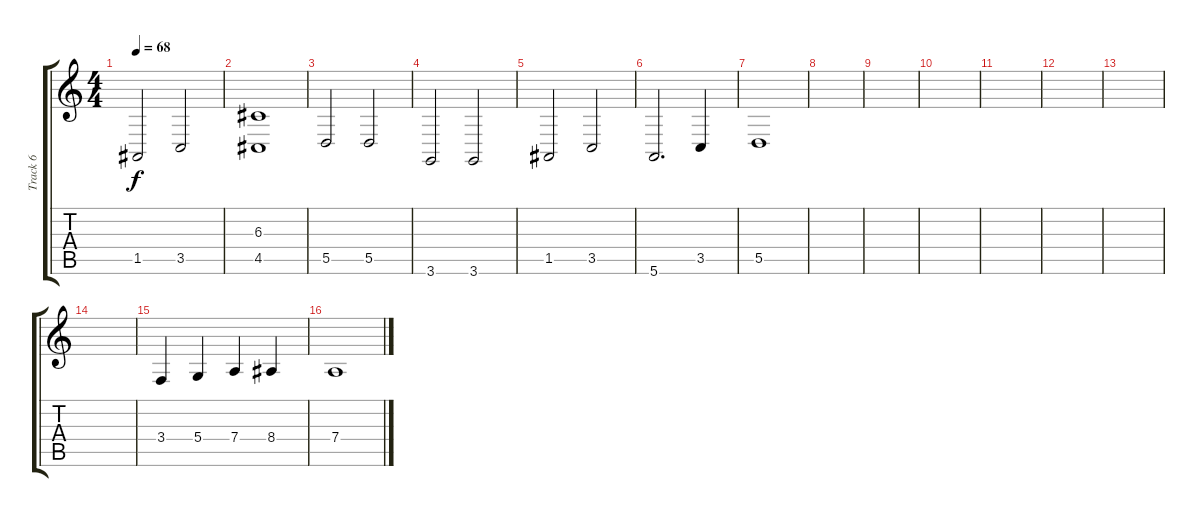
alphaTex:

\track ("Track 6" "Track 6") {instrument synthstrings2}
\staff {score tabs}
\tuning (E4 B3 G3 D3 A2 E2) {hide}
\ts (4 4)
\tempo 68
\clef g2
\ks c
1.5.2{dy f} 3.5.2 |
(6.3 4.5).1 |
5.5.2 5.5.2 |
3.6.2 3.6.2 |
1.5.2 3.5.2 |
5.6.2{d} 3.5.4 |
5.5.1 |
|
|
|
|
|
|
|
3.4.4 5.4.4 7.4.4 8.4.4 |
7.4.1
